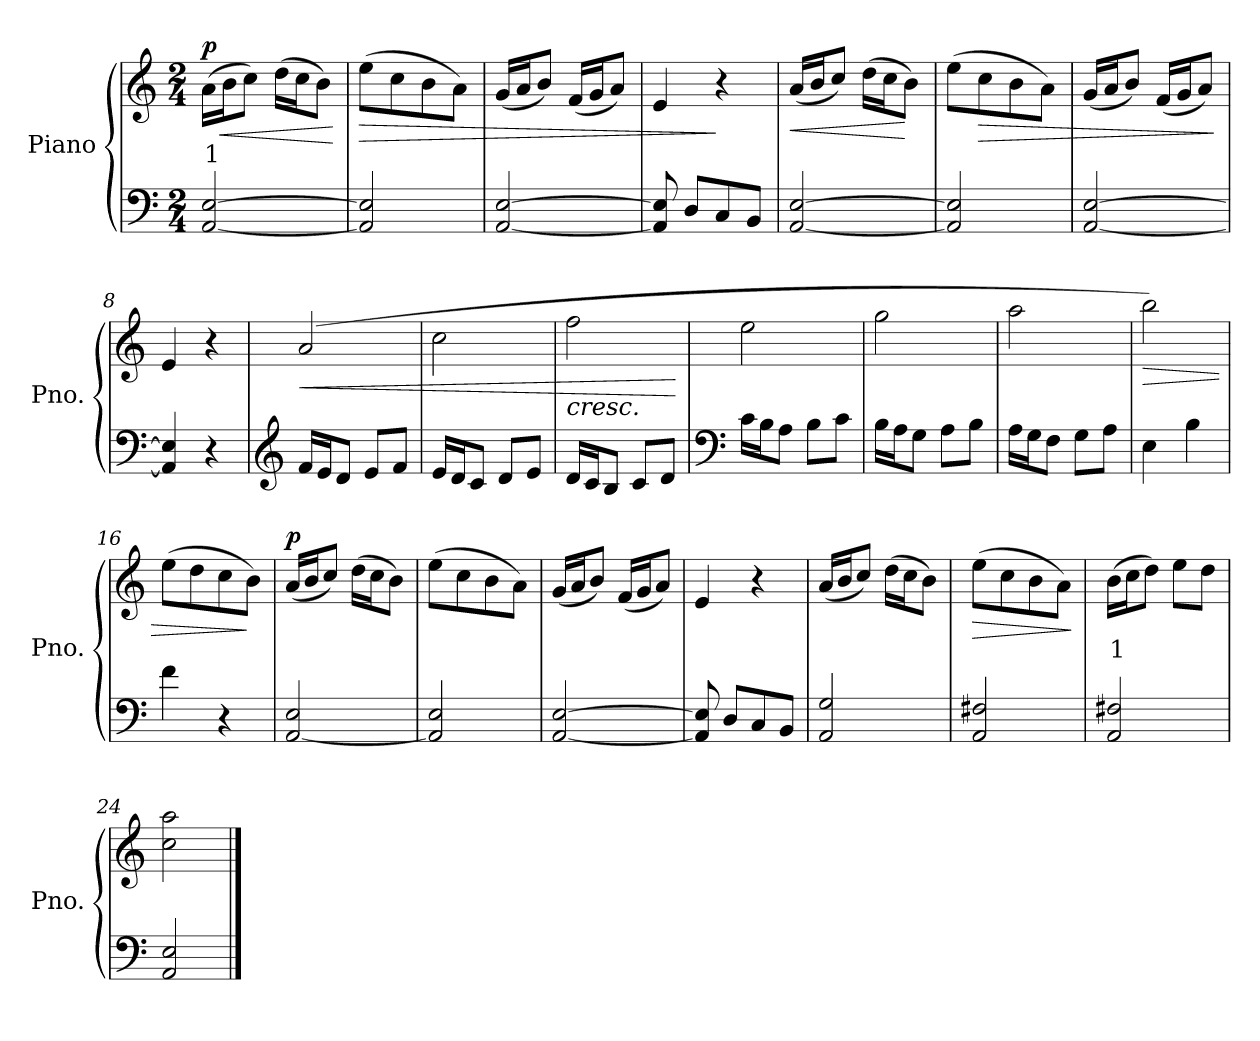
**kern	**kern	**text	**dynam
*part1	*part1	*part1	*part1
*staff2	*staff1	*staff1	*staff1/2
*I"Piano	*	*	*
*I'Pno.	*	*	*
*clefF4	*clefG2	*	*
*k[]	*k[]	*	*
*M2/4	*M2/4	*	*
*MM60	*MM60	*	*
=1	=1	=1	=1
!	!	!	!LO:HP:b
!	!	!	!LO:DY:n=1:b
[2AA/<< [2E/<<	(>16a\LL	1	< p
.	16b\J	.	.
.	8cc\J)	.	.
.	(>16dd\LL	.	.
.	16cc\J	.	.
.	8b\J)	.	.
.	.	.	[
=2	=2	=2	=2
!	!	!	!LO:HP:b
2AA/] 2E/]	(>8ee\L	.	>
.	8cc\	.	.
.	8b\	.	.
.	8a\J)	.	.
=3	=3	=3	=3
[2AA/ [2E/	(<16g/LL	.	.
.	16a/J	.	.
.	8b/J)	.	.
.	(<16f/LL	.	.
.	16g/J	.	.
.	8a/J)	.	.
=4	=4	=4	=4
8AA/] 8E/]	4e/	.	.
8D</L	.	.	.
8C/	4r	.	]
8BB/J	.	.	.
=5	=5	=5	=5
!	!	!	!LO:HP:b
[2AA/ [2E/	(<16a/LL	.	<
.	16b/J	.	.
.	8cc/J)	.	.
.	(>16dd\LL	.	.
.	16cc\J	.	.
.	8b\J)	.	[
!!LO:LB:g=z
=6	=6	=6	=6
2AA/] 2E/]	(>8ee\L	.	.
!	!	!	!LO:HP:b
.	8cc\	.	>
.	8b\	.	.
.	8a\J)	.	.
=7	=7	=7	=7
[2AA/<< [2E/<<	(<16g/LL	.	.
.	16a/J	.	.
.	8b/J)	.	.
.	(<16f/LL	.	.
.	16g/J	.	.
.	8a/J)	.	.
.	.	.	]
=8	=8	=8	=8
4AA/]<< 4E/]<<	4e/	.	.
4r	4r	.	.
=9	=9	=9	=9
*clefG2	*	*	*
!	!	!	!LO:HP:b
16f</LL	(>2a/	.	<
16e/J	.	.	.
8d/J	.	.	.
8e/L	.	.	.
8f/J	.	.	.
=10	=10	=10	=10
16e</LL	2cc\	.	.
16d/J	.	.	.
8c/J	.	.	.
8d/L	.	.	.
8e/J	.	.	.
=11	=11	=11	=11
!	!LO:TX:b:i:t=cresc.	!	!
16d</LL	2ff\	.	.
16c/J	.	.	.
8B/J	.	.	.
8c/L	.	.	.
8d/J	.	.	.
.	.	.	[
!!LO:LB:g=z
=12	=12	=12	=12
*clefF4	*	*	*
16c<\LL	2ee\	.	.
16B\J	.	.	.
8A\J	.	.	.
8B\L	.	.	.
8c\J	.	.	.
=13	=13	=13	=13
16B<\LL	2gg\	.	.
16A\J	.	.	.
8G\J	.	.	.
8A\L	.	.	.
8B\J	.	.	.
=14	=14	=14	=14
16A<\LL	2aa\	.	.
16G\J	.	.	.
8F\J	.	.	.
8G\L	.	.	.
8A\J	.	.	.
=15	=15	=15	=15
!	!	!	!LO:HP:b
4E<\	2bb\)	.	>
4B<\	.	.	.
=16	=16	=16	=16
4f<\	(>8ee\L	.	.
.	8dd\	.	.
4r	8cc\	.	.
.	8b\J)	.	]
=17	=17	=17	=17
!	!	!	!LO:DY:b
[2AA/<< 2E/<<	(<16a/LL	.	p
.	16b/J	.	.
.	8cc/J)	.	.
.	(>16dd\LL	.	.
.	16cc\J	.	.
.	8b\J)	.	.
!!LO:LB:g=z
=18	=18	=18	=18
2AA/] 2E/	(>8ee\L	.	.
.	8cc\	.	.
.	8b\	.	.
.	8a\J)	.	.
=19	=19	=19	=19
[2AA/ [2E/	(<16g/LL	.	.
.	16a/J	.	.
.	8b/J)	.	.
.	(<16f/LL	.	.
.	16g/J	.	.
.	8a/J)	.	.
=20	=20	=20	=20
8AA/] 8E/]	4e/	.	.
8D</L	.	.	.
8C/	4r	.	.
8BB/J	.	.	.
=21	=21	=21	=21
2AA/<< 2G/<<	(<16a/LL	.	.
.	16b/J	.	.
.	8cc/J)	.	.
.	(>16dd\LL	.	.
.	16cc\J	.	.
.	8b\J)	.	.
=22	=22	=22	=22
!	!	!	!LO:HP:b
2AA/ 2F#X/	(>8ee\L	.	>
.	8cc\	.	.
.	8b\	.	.
.	8a\J)	.	.
.	.	.	]
=23	=23	=23	=23
2AA/ 2F#X/	(>16b\LL	1	.
.	16cc\J	.	.
.	8dd\J)	.	.
.	8ee\L	.	.
.	8dd\J	.	.
=24	=24	=24	=24
2AA/ 2E/	2cc\ 2aa\	.	.
==	==	==	==
*-	*-	*-	*-
